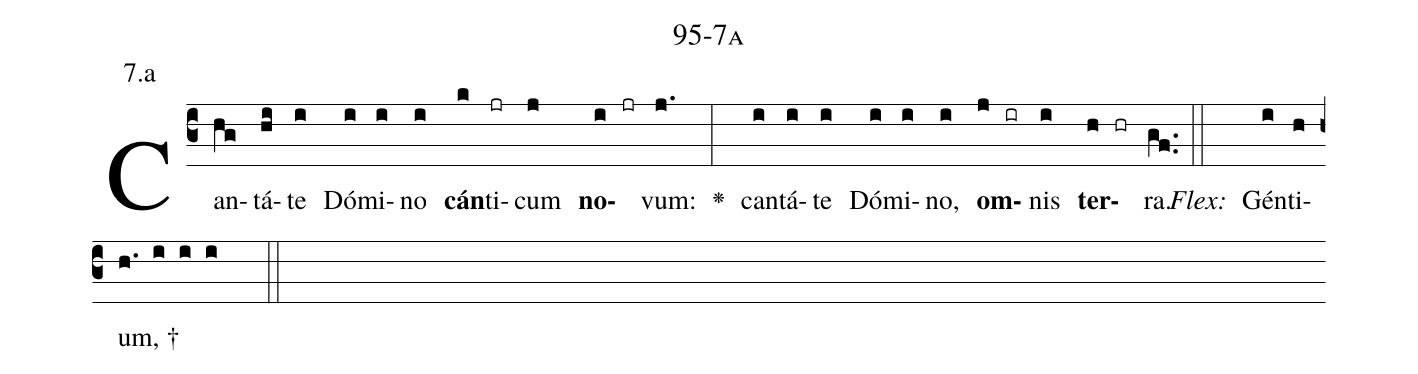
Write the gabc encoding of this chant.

name: 95-7a;
annotation: 7.a;
%%
(c3)Can(hg)tá(hi)te(i) Dó(i)mi(i)no(i) <b>cán</b>(k)ti(jr)cum(j) <b>no</b>(i jr)vum:(j.) <v>\greheightstar</v>(:) can(i)tá(i)te(i) Dó(i)mi(i)no,(i) <b>om</b>(j ir)nis(i) <b>ter</b>(h hr)ra.(gf..) (::)
<i>Flex:</i>()  Gén(i)ti(h)um, †(h. i i i  ::)

%E(i) u(i) o(j) u(i) a(h) e.(gf..) (::)
